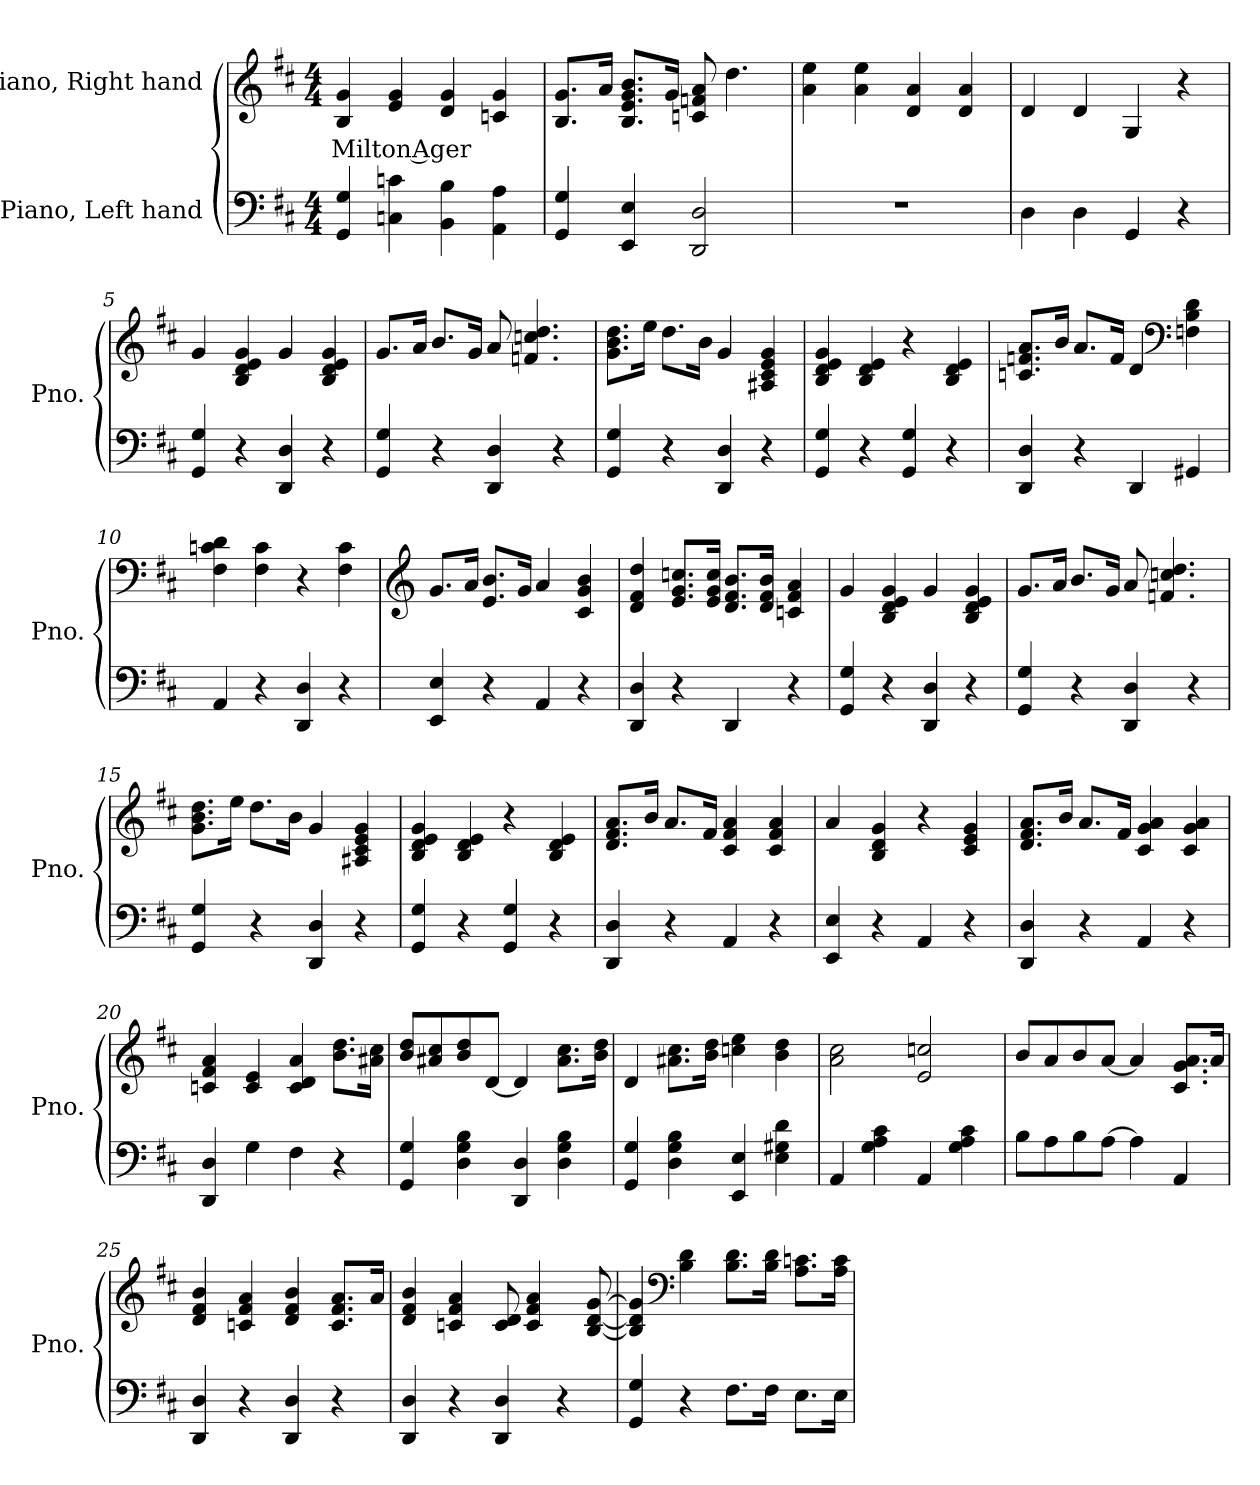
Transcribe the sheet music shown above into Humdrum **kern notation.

**kern	**kern	**text
*part2	*part1	*part1
*staff2	*staff1	*staff1
*I"Piano, Left hand	*I"Piano, Right hand	*
*I'Pno.	*I'Pno.	*
*clefF4	*clefG2	*
*k[f#c#]	*k[f#c#]	*
*M4/4	*M4/4	*
*MM120	*MM120	*
=1	=1	=1
!	!	!LO:LY:b
4GG/ 4G/	4B/ 4g/	Milton Ager
4Cn\ 4cn\	4e/ 4g/	.
4BB\ 4B\	4d/ 4g/	.
4AA\ 4A\	4cn/ 4g/	.
=2	=2	=2
4GG/ 4G/	8.B/ 8.g/L	.
.	16a/Jk	.
4EE/ 4E/	8.B/ 8.e/ 8.g/ 8.b/L	.
.	16g/Jk	.
2DD/ 2D/	8cn/ 8fn/ 8a/	.
.	4.dd\	.
=3	=3	=3
1r	4a\ 4ee\	.
.	4a\ 4ee\	.
.	4d/ 4a/	.
.	4d/ 4a/	.
=4	=4	=4
4D\	4d/	.
4D\	4d/	.
4GG/	4G/	.
4r	4r	.
!!LO:LB:g=z
=5	=5	=5
4GG/ 4G/	4g/	.
4r	4B/ 4d/ 4e/ 4g/	.
4DD/ 4D/	4g/	.
4r	4B/ 4d/ 4e/ 4g/	.
=6	=6	=6
4GG/ 4G/	8.g/L	.
.	16a/Jk	.
4r	8.b/L	.
.	16g/Jk	.
4DD/ 4D/	8a/	.
.	4.fn/ 4.ccn/ 4.dd/	.
4r	.	.
=7	=7	=7
4GG/ 4G/	8.g\ 8.b\ 8.dd\L	.
.	16ee\Jk	.
4r	8.dd\L	.
.	16b\Jk	.
4DD/ 4D/	4g/	.
4r	4A#X/ 4c#/ 4e/ 4g/	.
=8	=8	=8
4GG/ 4G/	4B/ 4d/ 4e/ 4g/	.
4r	4B/ 4d/ 4e/	.
4GG/ 4G/	4r	.
4r	4B/ 4d/ 4e/	.
=9	=9	=9
4DD/ 4D/	8.cn/ 8.fn/ 8.a/L	.
.	16b/Jk	.
4r	8.a/L	.
.	16f/Jk	.
4DD/	4d/	.
*	*clefF4	*
4GG#X/	4Fn\ 4B\ 4d\	.
!!LO:LB:g=z
=10	=10	=10
4AA/	4F#\ 4cn\ 4d\	.
4r	4F#\ 4c\	.
4DD/ 4D/	4r	.
4r	4F#\ 4c\	.
=11	=11	=11
*	*clefG2	*
4EE/ 4E/	8.g/L	.
.	16a/Jk	.
4r	8.e/ 8.b/L	.
.	16g/Jk	.
4AA/	4a/	.
4r	4c#/ 4g/ 4b/	.
=12	=12	=12
4DD/ 4D/	4d/ 4f#/ 4dd/	.
4r	8.e/ 8.g/ 8.ccn/L	.
.	16e/ 16g/ 16cc/Jk	.
4DD/	8.d/ 8.f#/ 8.b/L	.
.	16d/ 16f#/ 16b/Jk	.
4r	4cn/ 4f#/ 4a/	.
=13	=13	=13
4GG/ 4G/	4g/	.
4r	4B/ 4d/ 4e/ 4g/	.
4DD/ 4D/	4g/	.
4r	4B/ 4d/ 4e/ 4g/	.
=14	=14	=14
4GG/ 4G/	8.g/L	.
.	16a/Jk	.
4r	8.b/L	.
.	16g/Jk	.
4DD/ 4D/	8a/	.
.	4.fn/ 4.ccn/ 4.dd/	.
4r	.	.
!!LO:LB:g=z
=15	=15	=15
4GG/ 4G/	8.g\ 8.b\ 8.dd\L	.
.	16ee\Jk	.
4r	8.dd\L	.
.	16b\Jk	.
4DD/ 4D/	4g/	.
4r	4A#X/ 4c#/ 4e/ 4g/	.
=16	=16	=16
4GG/ 4G/	4B/ 4d/ 4e/ 4g/	.
4r	4B/ 4d/ 4e/	.
4GG/ 4G/	4r	.
4r	4B/ 4d/ 4e/	.
=17	=17	=17
4DD/ 4D/	8.d/ 8.f#/ 8.a/L	.
.	16b/Jk	.
4r	8.a/L	.
.	16f#/Jk	.
4AA/	4c#/ 4f#/ 4a/	.
4r	4c#/ 4f#/ 4a/	.
=18	=18	=18
4EE/ 4E/	4a/	.
4r	4B/ 4d/ 4g/	.
4AA/	4r	.
4r	4c#/ 4e/ 4g/	.
=19	=19	=19
4DD/ 4D/	8.d/ 8.f#/ 8.a/L	.
.	16b/Jk	.
4r	8.a/L	.
.	16f#/Jk	.
4AA/	4c#/ 4g/ 4a/	.
4r	4c#/ 4g/ 4a/	.
!!LO:LB:g=z
=20	=20	=20
4DD/ 4D/	4cn/ 4f#/ 4a/	.
4G\	4c/ 4e/	.
4F#\	4c/ 4d/ 4a/	.
4r	8.b\ 8.dd\L	.
.	16a#X\ 16cc#\Jk	.
=21	=21	=21
4GG/ 4G/	8b/ 8dd/L	.
.	8a#X/ 8cc#/	.
4D\ 4G\ 4B\	8b/ 8dd/	.
.	[8d/J	.
4DD/ 4D/	4d/]	.
4D\ 4G\ 4B\	8.a#\ 8.cc#\L	.
.	16b\ 16dd\Jk	.
=22	=22	=22
4GG/ 4G/	4d/	.
4D\ 4G\ 4B\	8.a#X\ 8.cc#\L	.
.	16b\ 16dd\Jk	.
4EE/ 4E/	4ccn\ 4ee\	.
4E\ 4G#X\ 4d\	4b\ 4dd\	.
=23	=23	=23
4AA/	2a\ 2cc#\	.
4G\ 4A\ 4c#\	.	.
4AA/	2e/ 2ccn/	.
4G\ 4A\ 4c#\	.	.
=24	=24	=24
8B\L	8b/L	.
8A\	8a/	.
8B\	8b/	.
[8A\J	[8a/J	.
4A\]	4a/]	.
4AA/	8.c#/ 8.g/ 8.a/L	.
.	16a/Jk	.
!!LO:LB:g=z
=25	=25	=25
4DD/ 4D/	4d/ 4f#/ 4b/	.
4r	4cn/ 4f#/ 4a/	.
4DD/ 4D/	4d/ 4f#/ 4b/	.
4r	8.c/ 8.f#/ 8.a/L	.
.	16a/Jk	.
=26	=26	=26
4DD/ 4D/	4d/ 4f#/ 4b/	.
4r	4cn/ 4f#/ 4a/	.
4DD/ 4D/	8c/ 8d/	.
.	4c/ 4f#/ 4a/	.
4r	.	.
.	[8B/ [8d/ [8g/	.
=27	=27	=27
4GG/ 4G/	4B/] 4d/] 4g/]	.
*	*clefF4	*
4r	4B\ 4d\	.
8.F#\L	8.B\ 8.d\L	.
16F#\Jk	16B\ 16d\Jk	.
8.E\L	8.A\ 8.cn\L	.
16E\Jk	16A\ 16c\Jk	.
=	=	=
*-	*-	*-
